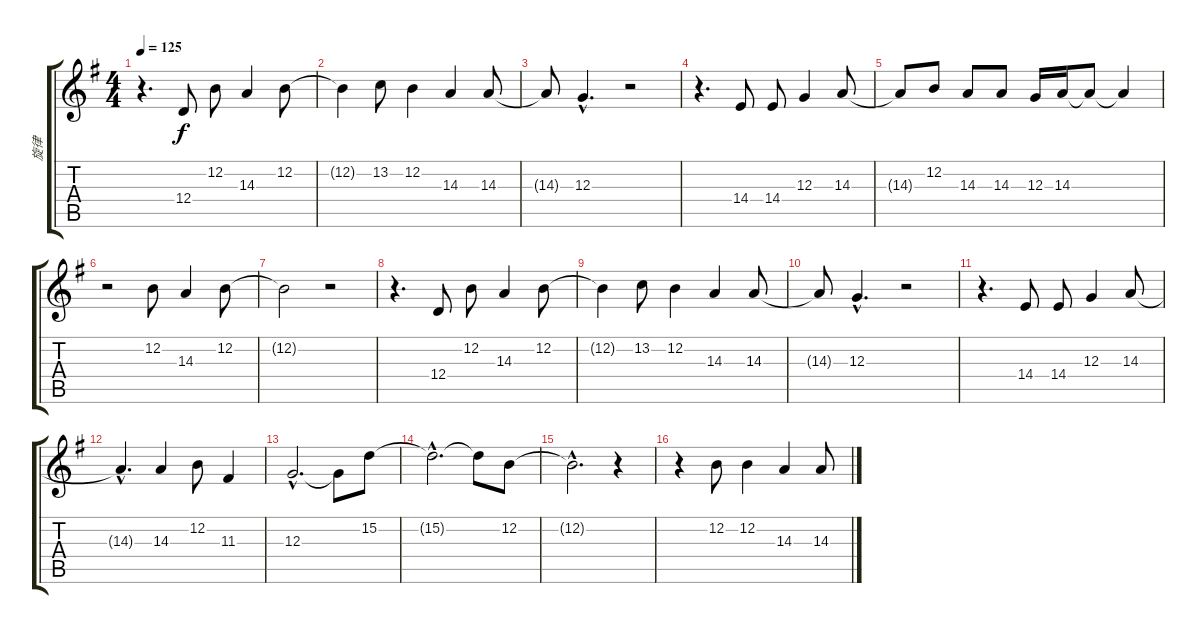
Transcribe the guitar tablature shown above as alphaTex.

\track ("旋律" "旋律") {instrument accordion}
\staff {score tabs}
\tuning (E4 B3 G3 D3 A2 E2) {hide}
\ts (4 4)
\tempo 125
\clef g2
\ks g
r.4{d dy f} 12.4.8 12.2.8 14.3.4 12.2.8 |
12.2{t}.4 13.2.8 12.2.4 14.3.4 14.3.8 |
14.3{t}.8 12.3{hac}.4{d} r.2 |
r.4{d} 14.4.8 14.4.8 12.3.4 14.3.8 |
14.3{t}.8 12.2.8 14.3.8 14.3.8 12.3.16 14.3.16 14.3{t}.8 14.3{t}.4 |
r.2 12.2.8 14.3.4 12.2.8 |
12.2{t}.2 r.2 |
r.4{d} 12.4.8 12.2.8 14.3.4 12.2.8 |
12.2{t}.4 13.2.8 12.2.4 14.3.4 14.3.8 |
14.3{t}.8 12.3{hac}.4{d} r.2 |
r.4{d} 14.4.8 14.4.8 12.3.4 14.3.8 |
14.3{hac t}.4{d} 14.3.4 12.2.8 11.3.4 |
12.3{hac}.2{d} 12.3{t}.8 15.2.8 |
15.2{hac t}.2{d} 15.2{t}.8 12.2.8 |
12.2{hac t}.2{d} r.4 |
r.4 12.2.8 12.2.4 14.3.4 14.3.8
